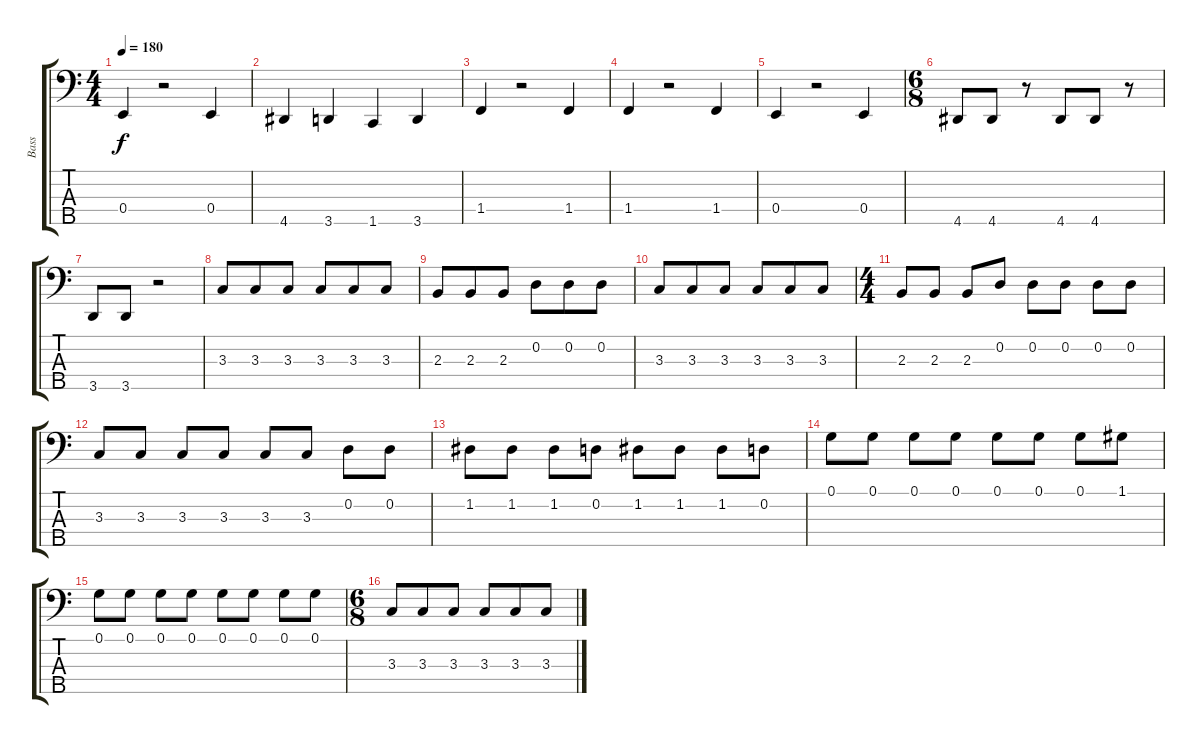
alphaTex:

\track ("Bass" "Bass") {instrument slapbass2}
\staff {score tabs}
\tuning (G2 D2 A1 E1 B0) {hide}
\ts (4 4)
\tempo 180
\clef f4
\ks c
0.4.4{dy f} r.2 0.4.4 |
4.5.4 3.5.4 1.5.4 3.5.4 |
1.4.4 r.2 1.4.4 |
1.4.4 r.2 1.4.4 |
0.4.4 r.2 0.4.4 |
\ts (6 8)
4.5.8 4.5.8 r.8 4.5.8 4.5.8 r.8 |
3.5.8 3.5.8 r.2 |
3.3.8 3.3.8 3.3.8 3.3.8 3.3.8 3.3.8 |
2.3.8 2.3.8 2.3.8 0.2.8 0.2.8 0.2.8 |
3.3.8 3.3.8 3.3.8 3.3.8 3.3.8 3.3.8 |
\ts (4 4)
2.3.8 2.3.8 2.3.8 0.2.8 0.2.8 0.2.8 0.2.8 0.2.8 |
3.3.8 3.3.8 3.3.8 3.3.8 3.3.8 3.3.8 0.2.8 0.2.8 |
1.2.8 1.2.8 1.2.8 0.2.8 1.2.8 1.2.8 1.2.8 0.2.8 |
0.1.8 0.1.8 0.1.8 0.1.8 0.1.8 0.1.8 0.1.8 1.1.8 |
0.1.8 0.1.8 0.1.8 0.1.8 0.1.8 0.1.8 0.1.8 0.1.8 |
\ts (6 8)
3.3.8 3.3.8 3.3.8 3.3.8 3.3.8 3.3.8
